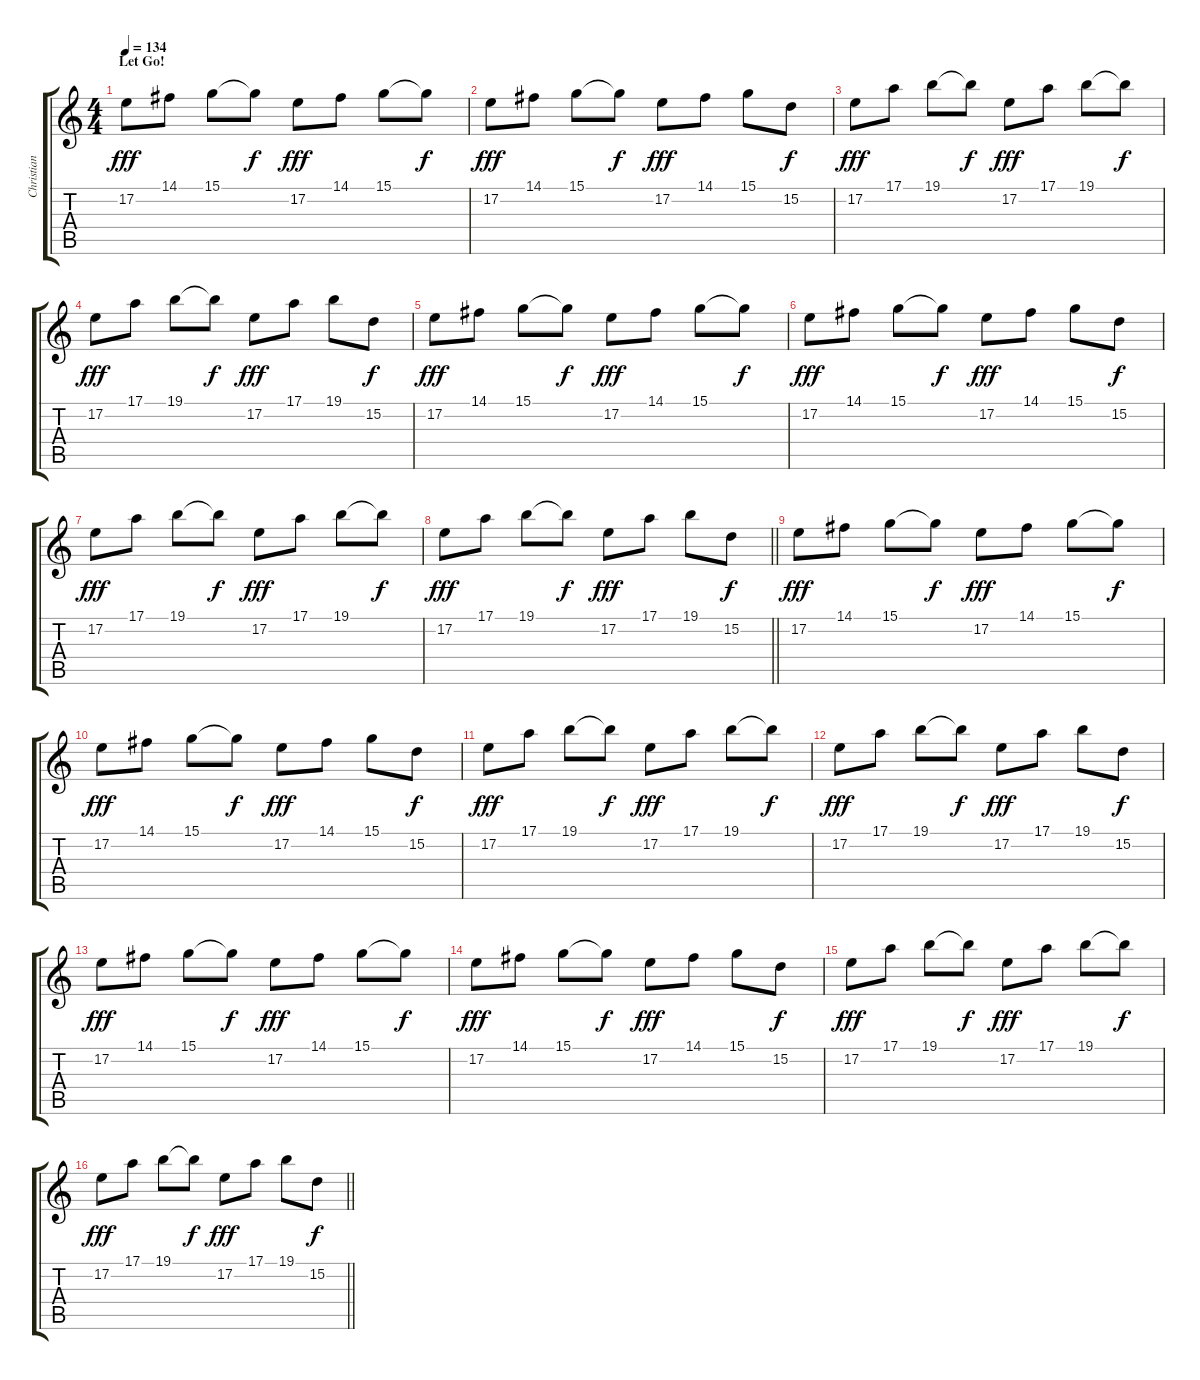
\track ("Christian McAlhaney" "Christian ") {instrument synthstrings1}
\staff {score tabs}
\tuning (E4 B3 G3 D3 A2 D2) {hide}
\ts (4 4)
\section ("" "Let Go!")
\tempo 134
\clef g2
\ks c
17.2.8{dy fff} 14.1.8 15.1.8 15.1{t}.8{dy f} 17.2.8{dy fff} 14.1.8 15.1.8 15.1{t}.8{dy f} |
17.2.8{dy fff} 14.1.8 15.1.8 15.1{t}.8{dy f} 17.2.8{dy fff} 14.1.8 15.1.8 15.2.8{dy f} |
17.2.8{dy fff} 17.1.8 19.1.8 19.1{t}.8{dy f} 17.2.8{dy fff} 17.1.8 19.1.8 19.1{t}.8{dy f} |
17.2.8{dy fff} 17.1.8 19.1.8 19.1{t}.8{dy f} 17.2.8{dy fff} 17.1.8 19.1.8 15.2.8{dy f} |
17.2.8{dy fff} 14.1.8 15.1.8 15.1{t}.8{dy f} 17.2.8{dy fff} 14.1.8 15.1.8 15.1{t}.8{dy f} |
17.2.8{dy fff} 14.1.8 15.1.8 15.1{t}.8{dy f} 17.2.8{dy fff} 14.1.8 15.1.8 15.2.8{dy f} |
17.2.8{dy fff} 17.1.8 19.1.8 19.1{t}.8{dy f} 17.2.8{dy fff} 17.1.8 19.1.8 19.1{t}.8{dy f} |
\barLineRight lightlight
17.2.8{dy fff} 17.1.8 19.1.8 19.1{t}.8{dy f} 17.2.8{dy fff} 17.1.8 19.1.8 15.2.8{dy f} |
17.2.8{dy fff} 14.1.8 15.1.8 15.1{t}.8{dy f} 17.2.8{dy fff} 14.1.8 15.1.8 15.1{t}.8{dy f} |
17.2.8{dy fff} 14.1.8 15.1.8 15.1{t}.8{dy f} 17.2.8{dy fff} 14.1.8 15.1.8 15.2.8{dy f} |
17.2.8{dy fff} 17.1.8 19.1.8 19.1{t}.8{dy f} 17.2.8{dy fff} 17.1.8 19.1.8 19.1{t}.8{dy f} |
17.2.8{dy fff} 17.1.8 19.1.8 19.1{t}.8{dy f} 17.2.8{dy fff} 17.1.8 19.1.8 15.2.8{dy f} |
17.2.8{dy fff} 14.1.8 15.1.8 15.1{t}.8{dy f} 17.2.8{dy fff} 14.1.8 15.1.8 15.1{t}.8{dy f} |
17.2.8{dy fff} 14.1.8 15.1.8 15.1{t}.8{dy f} 17.2.8{dy fff} 14.1.8 15.1.8 15.2.8{dy f} |
17.2.8{dy fff} 17.1.8 19.1.8 19.1{t}.8{dy f} 17.2.8{dy fff} 17.1.8 19.1.8 19.1{t}.8{dy f} |
\barLineRight lightlight
17.2.8{dy fff} 17.1.8 19.1.8 19.1{t}.8{dy f} 17.2.8{dy fff} 17.1.8 19.1.8 15.2.8{dy f}
